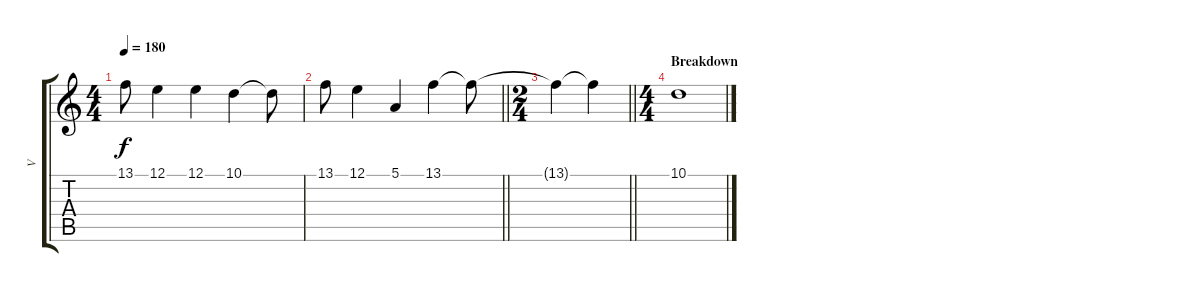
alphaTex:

\track ("V" "V") {instrument lead1square}
\staff {score tabs}
\tuning (E4 B3 G3 D3 A2 D2) {hide}
\ts (4 4)
\tempo 180
\clef g2
\ks c
13.1.8{dy f} 12.1.4 12.1.4 10.1.4 10.1{t}.8 |
\barLineRight lightlight
13.1.8 12.1.4 5.1.4 13.1.4 13.1{t}.8 |
\ts (2 4)
\barLineRight lightlight
13.1{t}.4 13.1{t}.4 |
\ts (4 4)
\section ("" "Breakdown")
10.1.1
